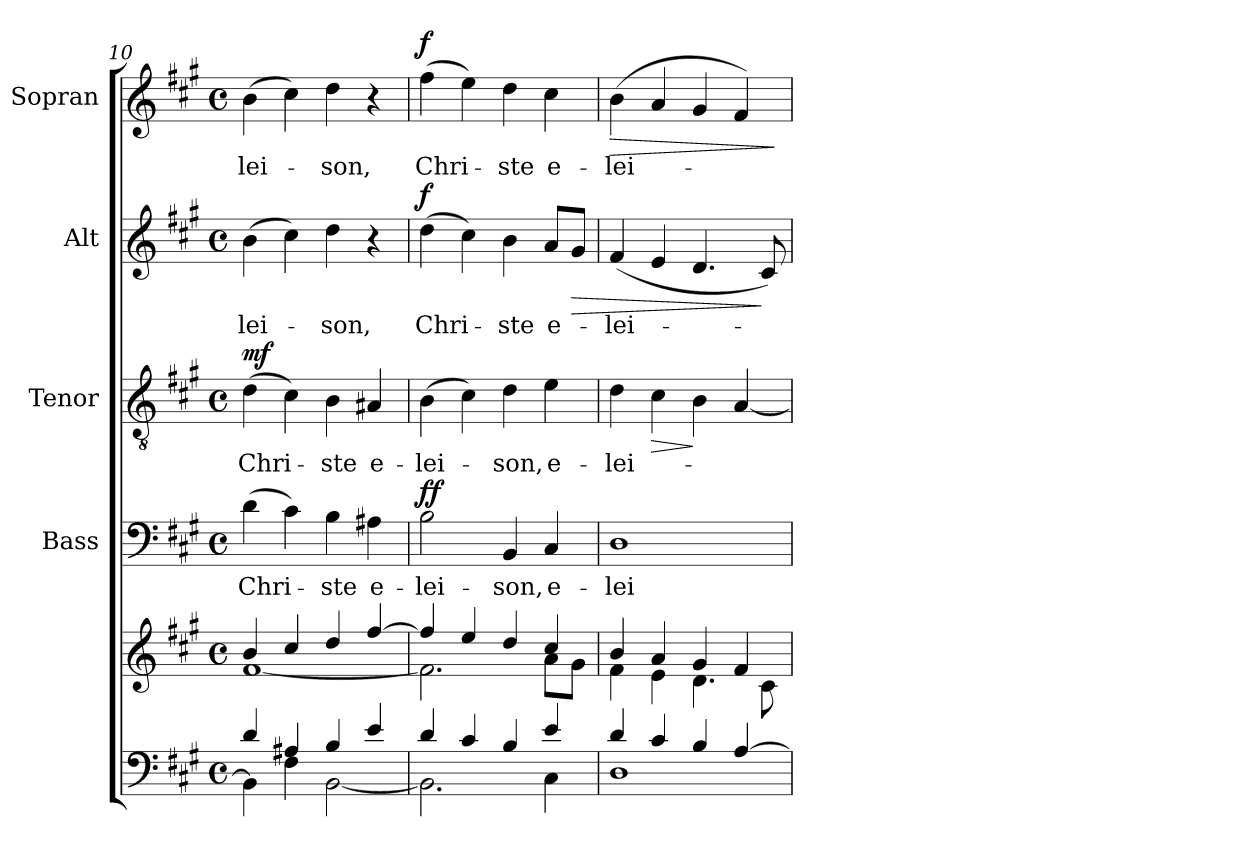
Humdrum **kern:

**kern	**kern	**kern	**text	**dynam	**kern	**text	**dynam	**kern	**text	**dynam	**kern	**text	**dynam
*part5	*part5	*part4	*part4	*part4	*part3	*part3	*part3	*part2	*part2	*part2	*part1	*part1	*part1
*staff6	*staff5	*staff4	*staff4	*staff4	*staff3	*staff3	*staff3	*staff2	*staff2	*staff2	*staff1	*staff1	*staff1
*	*	*I"Bass	*	*	*I"Tenor	*	*	*I"Alt	*	*	*I"Sopran	*	*
*	*	*I'B.	*	*	*I'T.	*	*	*I'A.	*	*	*I'S.	*	*
!!LO:PB:g=z
*clefF4	*clefG2	*clefF4	*	*	*clefGv2	*	*	*clefG2	*	*	*clefG2	*	*
*k[f#c#g#]	*k[f#c#g#]	*k[f#c#g#]	*	*	*k[f#c#g#]	*	*	*k[f#c#g#]	*	*	*k[f#c#g#]	*	*
*A:	*A:	*A:	*	*	*A:	*	*	*A:	*	*	*A:	*	*
*M4/4	*M4/4	*M4/4	*	*	*M4/4	*	*	*M4/4	*	*	*M4/4	*	*
*met(c)	*met(c)	*met(c)	*	*	*met(c)	*	*	*met(c)	*	*	*met(c)	*	*
=10	=10	=10	=10	=10	=10	=10	=10	=10	=10	=10	=10	=10	=10
*^	*^	*	*	*	*	*	*	*	*	*	*	*	*
!	!	!	!	!	!LO:LY:b	!	!	!LO:LY:b	!LO:DY:a	!	!LO:LY:b	!	!	!LO:LY:b	!
4d/	4BB\]	4b/	[<1f#	(>4d\	Chri-	.	(>4d\	Chri-	mf	(>4b\	-lei-	.	(>4b\	-lei-	.
4A#X/	4F#\	4cc#/	.	4c#\)	.	.	4c#\)	.	.	4cc#\)	.	.	4cc#\)	.	.
!	!	!	!	!	!LO:LY:b	!	!	!LO:LY:b	!	!	!LO:LY:b	!	!	!LO:LY:b	!
4B/	[<2BB\	4dd/	.	4B\	-ste	.	4B\	-ste	.	4dd\	-son,	.	4dd\	-son,	.
!	!	!	!	!	!LO:LY:b	!	!	!LO:LY:b	!	!	!	!	!	!	!
4e/	.	[>4ff#/	.	4A#X\	e-	.	4A#X/	e-	.	4r	.	.	4r	.	.
=11	=11	=11	=11	=11	=11	=11	=11	=11	=11	=11	=11	=11	=11	=11	=11
!	!	!	!	!	!LO:LY:b	!LO:DY:a	!	!LO:LY:b	!	!	!LO:LY:b	!LO:DY:a	!	!LO:LY:b	!LO:DY:a
4d/	2.BB\]	4ff#/]	2.f#\]	2B\	-lei-	ff	(>4B\	-lei-	.	(>4dd\	Chri-	f	(>4ff#\	Chri-	f
4c#/	.	4ee/	.	.	.	.	4c#\)	.	.	4cc#\)	.	.	4ee\)	.	.
!	!	!	!	!	!LO:LY:b	!	!	!LO:LY:b	!	!	!LO:LY:b	!	!	!LO:LY:b	!
4B/	.	4dd/	.	4BB/	-son,	.	4d\	-son,	.	4b\	-ste	.	4dd\	-ste	.
!	!	!	!	!	!LO:LY:b	!	!	!LO:LY:b	!	!	!LO:LY:b	!	!	!LO:LY:b	!
4e/	4C#\	4cc#/	8a\L	4C#/	e-	.	4e\	e-	.	8a/L	e-	.	4cc#\	e-	.
!	!	!	!	!	!	!	!	!	!	!	!	!LO:HP:b	!	!	!
.	.	.	8g#\J	.	.	.	.	.	.	8g#/J	.	>	.	.	.
=12	=12	=12	=12	=12	=12	=12	=12	=12	=12	=12	=12	=12	=12	=12	=12
!	!	!	!	!	!LO:LY:b	!	!	!LO:LY:b	!	!	!LO:LY:b	!	!	!LO:LY:b	!LO:HP:b
4d/	1D	4b/	4f#\	1D	-lei-	.	4d\	-lei-	.	(<4f#/	-lei-	.	(>4b\	-lei-	>
!	!	!	!	!	!	!	!	!	!LO:HP:b	!	!	!	!	!	!
4c#/	.	4a/	4e\	.	.	.	4c#\	.	>	4e/	.	.	4a/	.	.
4B/	.	4g#/	4.d\	.	.	.	4B\	.	]	4.d/	.	.	4g#/	.	.
[>4A/	.	4f#/	.	.	.	.	[4A/	.	.	.	.	.	4f#/)	.	.
.	.	.	8c#\	.	.	.	.	.	.	8c#/)	.	]	.	.	.
*v	*v	*	*	*	*	*	*	*	*	*	*	*	*	*	*
*	*v	*v	*	*	*	*	*	*	*	*	*	*	*	*
.	.	.	.	.	.	.	.	.	.	.	.	.	]
=	=	=	=	=	=	=	=	=	=	=	=	=	=
*-	*-	*-	*-	*-	*-	*-	*-	*-	*-	*-	*-	*-	*-
